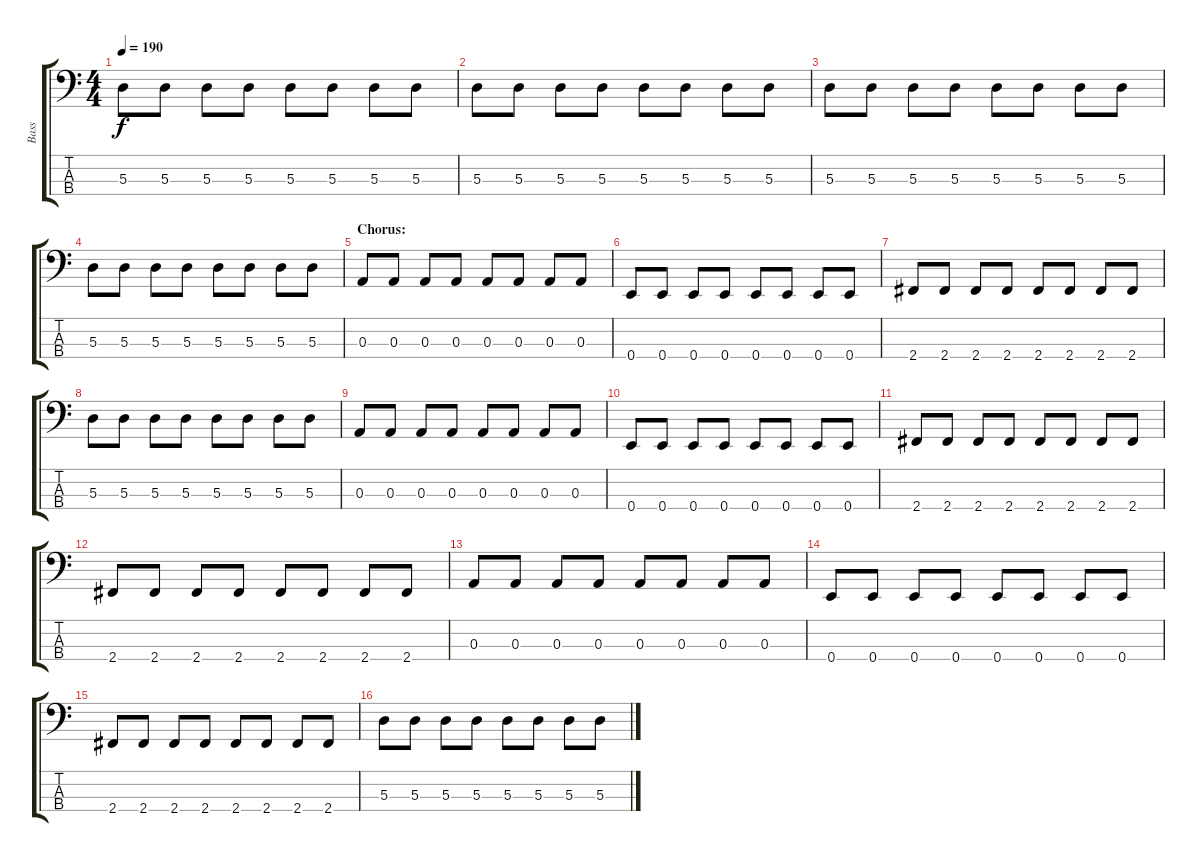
\track ("Bass" "Bass") {instrument electricbasspick}
\staff {score tabs}
\tuning (G2 D2 A1 E1) {hide}
\ts (4 4)
\tempo 190
\clef f4
\ks c
5.3.8{dy f} 5.3.8 5.3.8 5.3.8 5.3.8 5.3.8 5.3.8 5.3.8 |
5.3.8 5.3.8 5.3.8 5.3.8 5.3.8 5.3.8 5.3.8 5.3.8 |
5.3.8 5.3.8 5.3.8 5.3.8 5.3.8 5.3.8 5.3.8 5.3.8 |
5.3.8 5.3.8 5.3.8 5.3.8 5.3.8 5.3.8 5.3.8 5.3.8 |
\section ("" "Chorus:")
0.3.8 0.3.8 0.3.8 0.3.8 0.3.8 0.3.8 0.3.8 0.3.8 |
0.4.8 0.4.8 0.4.8 0.4.8 0.4.8 0.4.8 0.4.8 0.4.8 |
2.4.8 2.4.8 2.4.8 2.4.8 2.4.8 2.4.8 2.4.8 2.4.8 |
5.3.8 5.3.8 5.3.8 5.3.8 5.3.8 5.3.8 5.3.8 5.3.8 |
0.3.8 0.3.8 0.3.8 0.3.8 0.3.8 0.3.8 0.3.8 0.3.8 |
0.4.8 0.4.8 0.4.8 0.4.8 0.4.8 0.4.8 0.4.8 0.4.8 |
2.4.8 2.4.8 2.4.8 2.4.8 2.4.8 2.4.8 2.4.8 2.4.8 |
2.4.8 2.4.8 2.4.8 2.4.8 2.4.8 2.4.8 2.4.8 2.4.8 |
0.3.8 0.3.8 0.3.8 0.3.8 0.3.8 0.3.8 0.3.8 0.3.8 |
0.4.8 0.4.8 0.4.8 0.4.8 0.4.8 0.4.8 0.4.8 0.4.8 |
2.4.8 2.4.8 2.4.8 2.4.8 2.4.8 2.4.8 2.4.8 2.4.8 |
5.3.8 5.3.8 5.3.8 5.3.8 5.3.8 5.3.8 5.3.8 5.3.8
